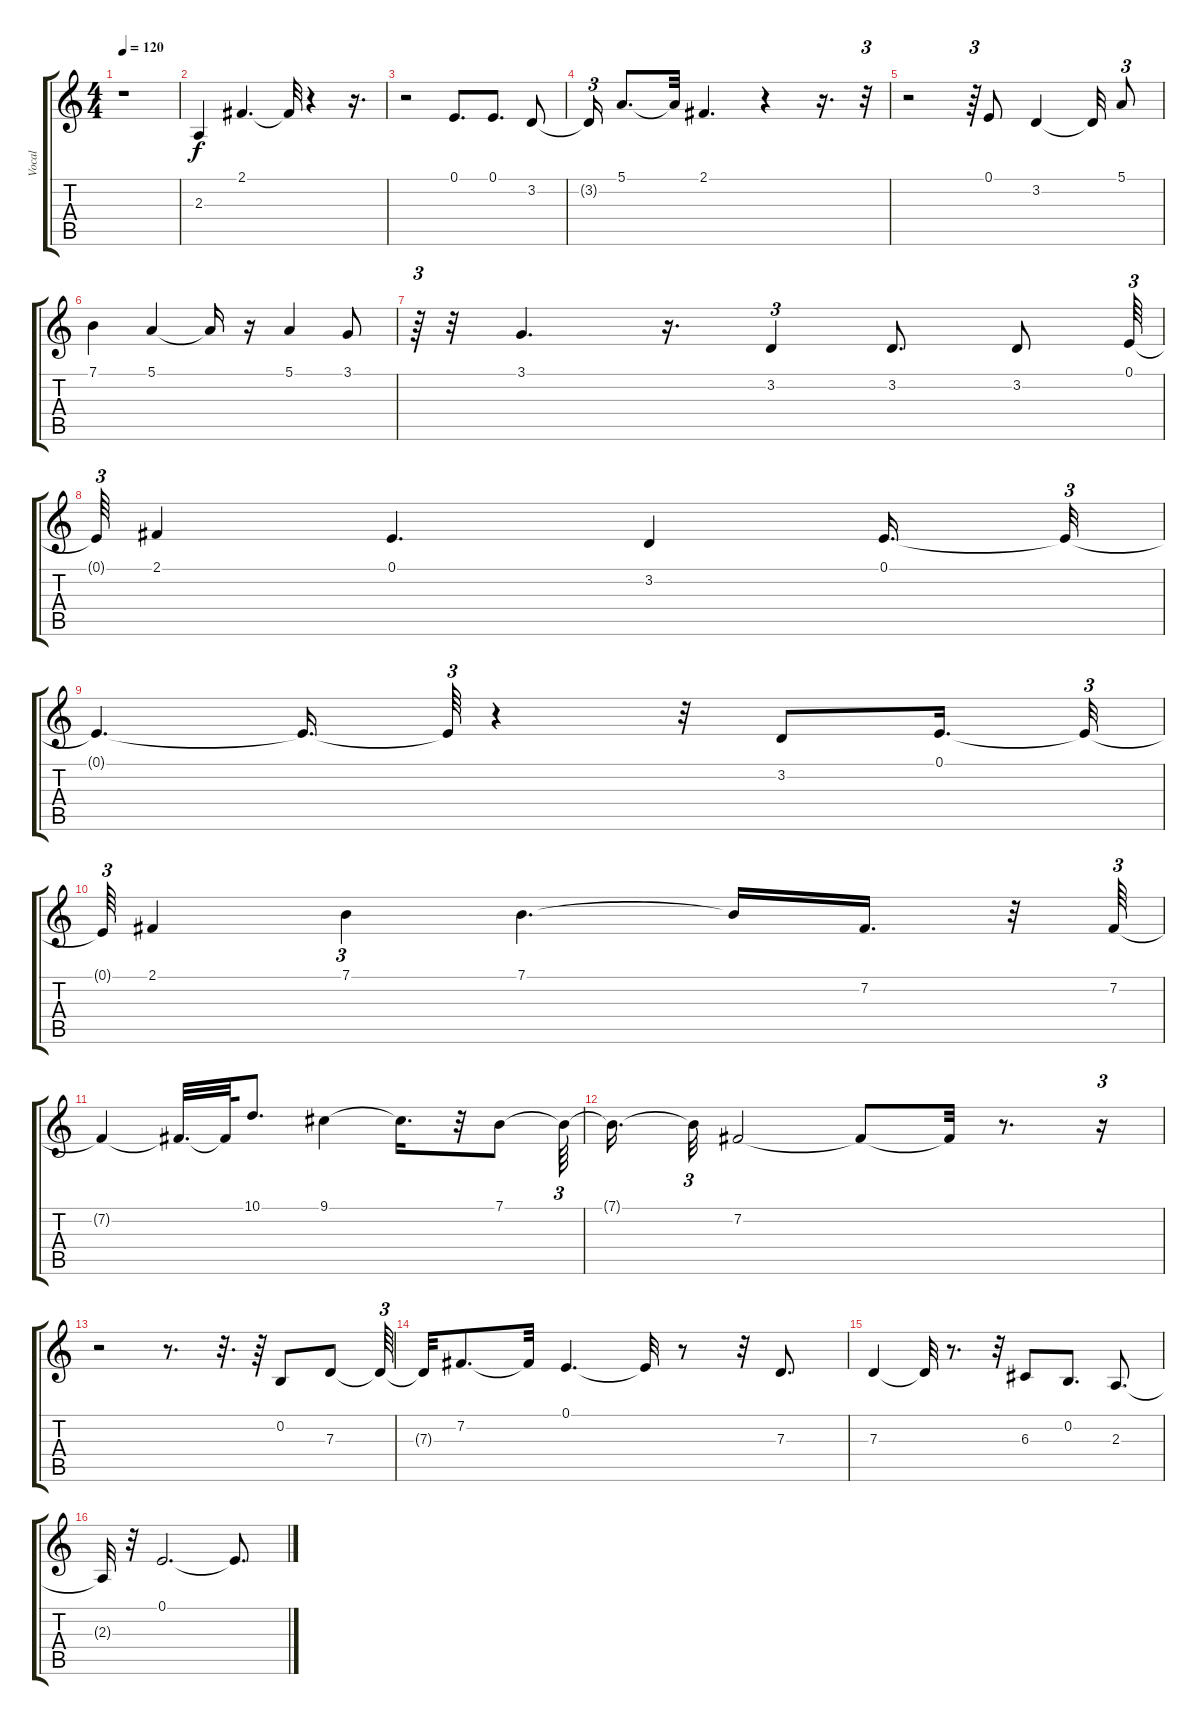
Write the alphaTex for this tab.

\track ("Vocal" "Vocal") {instrument voiceoohs}
\staff {score tabs}
\tuning (E4 B3 G3 D3 A2 E2) {hide}
\ts (4 4)
\tempo 120
\clef g2
\ks c
r.1{dy f} |
2.3.4 2.1.4{d} 2.1{t}.32 r.4 r.16{d} |
r.2 0.1.8{d} 0.1.8{d} 3.2.8 |
3.2{t}.16{tu (3 2)} 5.1.8{d} 5.1{t}.32 2.1.4{d} r.4 r.16{d} r.32{tu (3 2)} |
r.2 r.64{tu (3 2)} 0.1.8 3.2.4 3.2{t}.32 5.1.8{tu (3 2)} |
7.1.4 5.1.4 5.1{t}.16 r.16 5.1.4 3.1.8 |
r.64{tu (3 2)} r.32 3.1.4{d} r.16{d} 3.2.4{tu (3 2)} 3.2.8{d} 3.2.8 0.1.64{tu (3 2)} |
0.1{t}.64{tu (3 2)} 2.1.4 0.1.4{d} 3.2.4 0.1.16{d} 0.1{t}.32{tu (3 2)} |
0.1{t}.4{d} 0.1{t}.16{d} 0.1{t}.64{tu (3 2)} r.4 r.32 3.2.8 0.1.16{d} 0.1{t}.32{tu (3 2)} |
0.1{t}.64{tu (3 2)} 2.1.4 7.1.4{tu (3 2)} 7.1.4{d} 7.1{t}.16 7.2.16{d} r.32 7.2.64{tu (3 2)} |
7.2{t}.4 7.2{t}.32{d} 7.2{t}.64 10.1.8{d} 9.1.4 9.1{t}.16{d} r.32 7.1.8 7.1{t}.64{tu (3 2)} |
7.1{t}.16{d} 7.1{t}.32{tu (3 2)} 7.2.2 7.2{t}.8 7.2{t}.32 r.8{d} r.16{tu (3 2)} |
r.2 r.8{d} r.32{d} r.64 0.2.8 7.3.8 7.3{t}.64{tu (3 2)} |
7.3{t}.32 7.2.8{d} 7.2{t}.32 0.1.4{d} 0.1{t}.32 r.8 r.32 7.3.8{d} |
7.3.4 7.3{t}.32 r.8{d} r.32 6.3.8 0.2.8{d} 2.3.8{d} |
2.3{t}.32 r.32 0.1.2{d} 0.1{t}.8{d}
